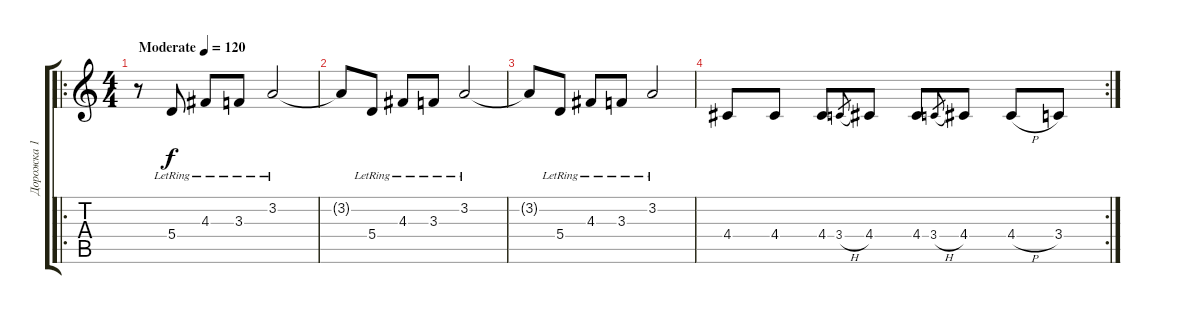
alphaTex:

\track ("Дорожка 1" "Дорожка 1") {instrument acousticguitarsteel}
\staff {score tabs}
\tuning (B3 Gb3 D3 A2 E2 B1) {hide}
\ro
\ts (4 4)
\tempo (120 "Moderate")
\clef g2
\ks c
r.8{dy f instrument acousticguitarsteel} 5.4{lr}.8 4.3{lr}.8 3.3{lr}.8 3.2{lr}.2 |
3.2{t}.8 5.4{lr}.8 4.3{lr}.8 3.3{lr}.8 3.2{lr}.2 |
3.2{t}.8 5.4{lr}.8 4.3{lr}.8 3.3{lr}.8 3.2{lr}.2 |
\rc 2
4.4.8 4.4.8 4.4.8 3.4{h}.8{gr} 4.4.8 4.4.8 3.4{h}.8{gr} 4.4.8 4.4{h}.8 3.4.8
